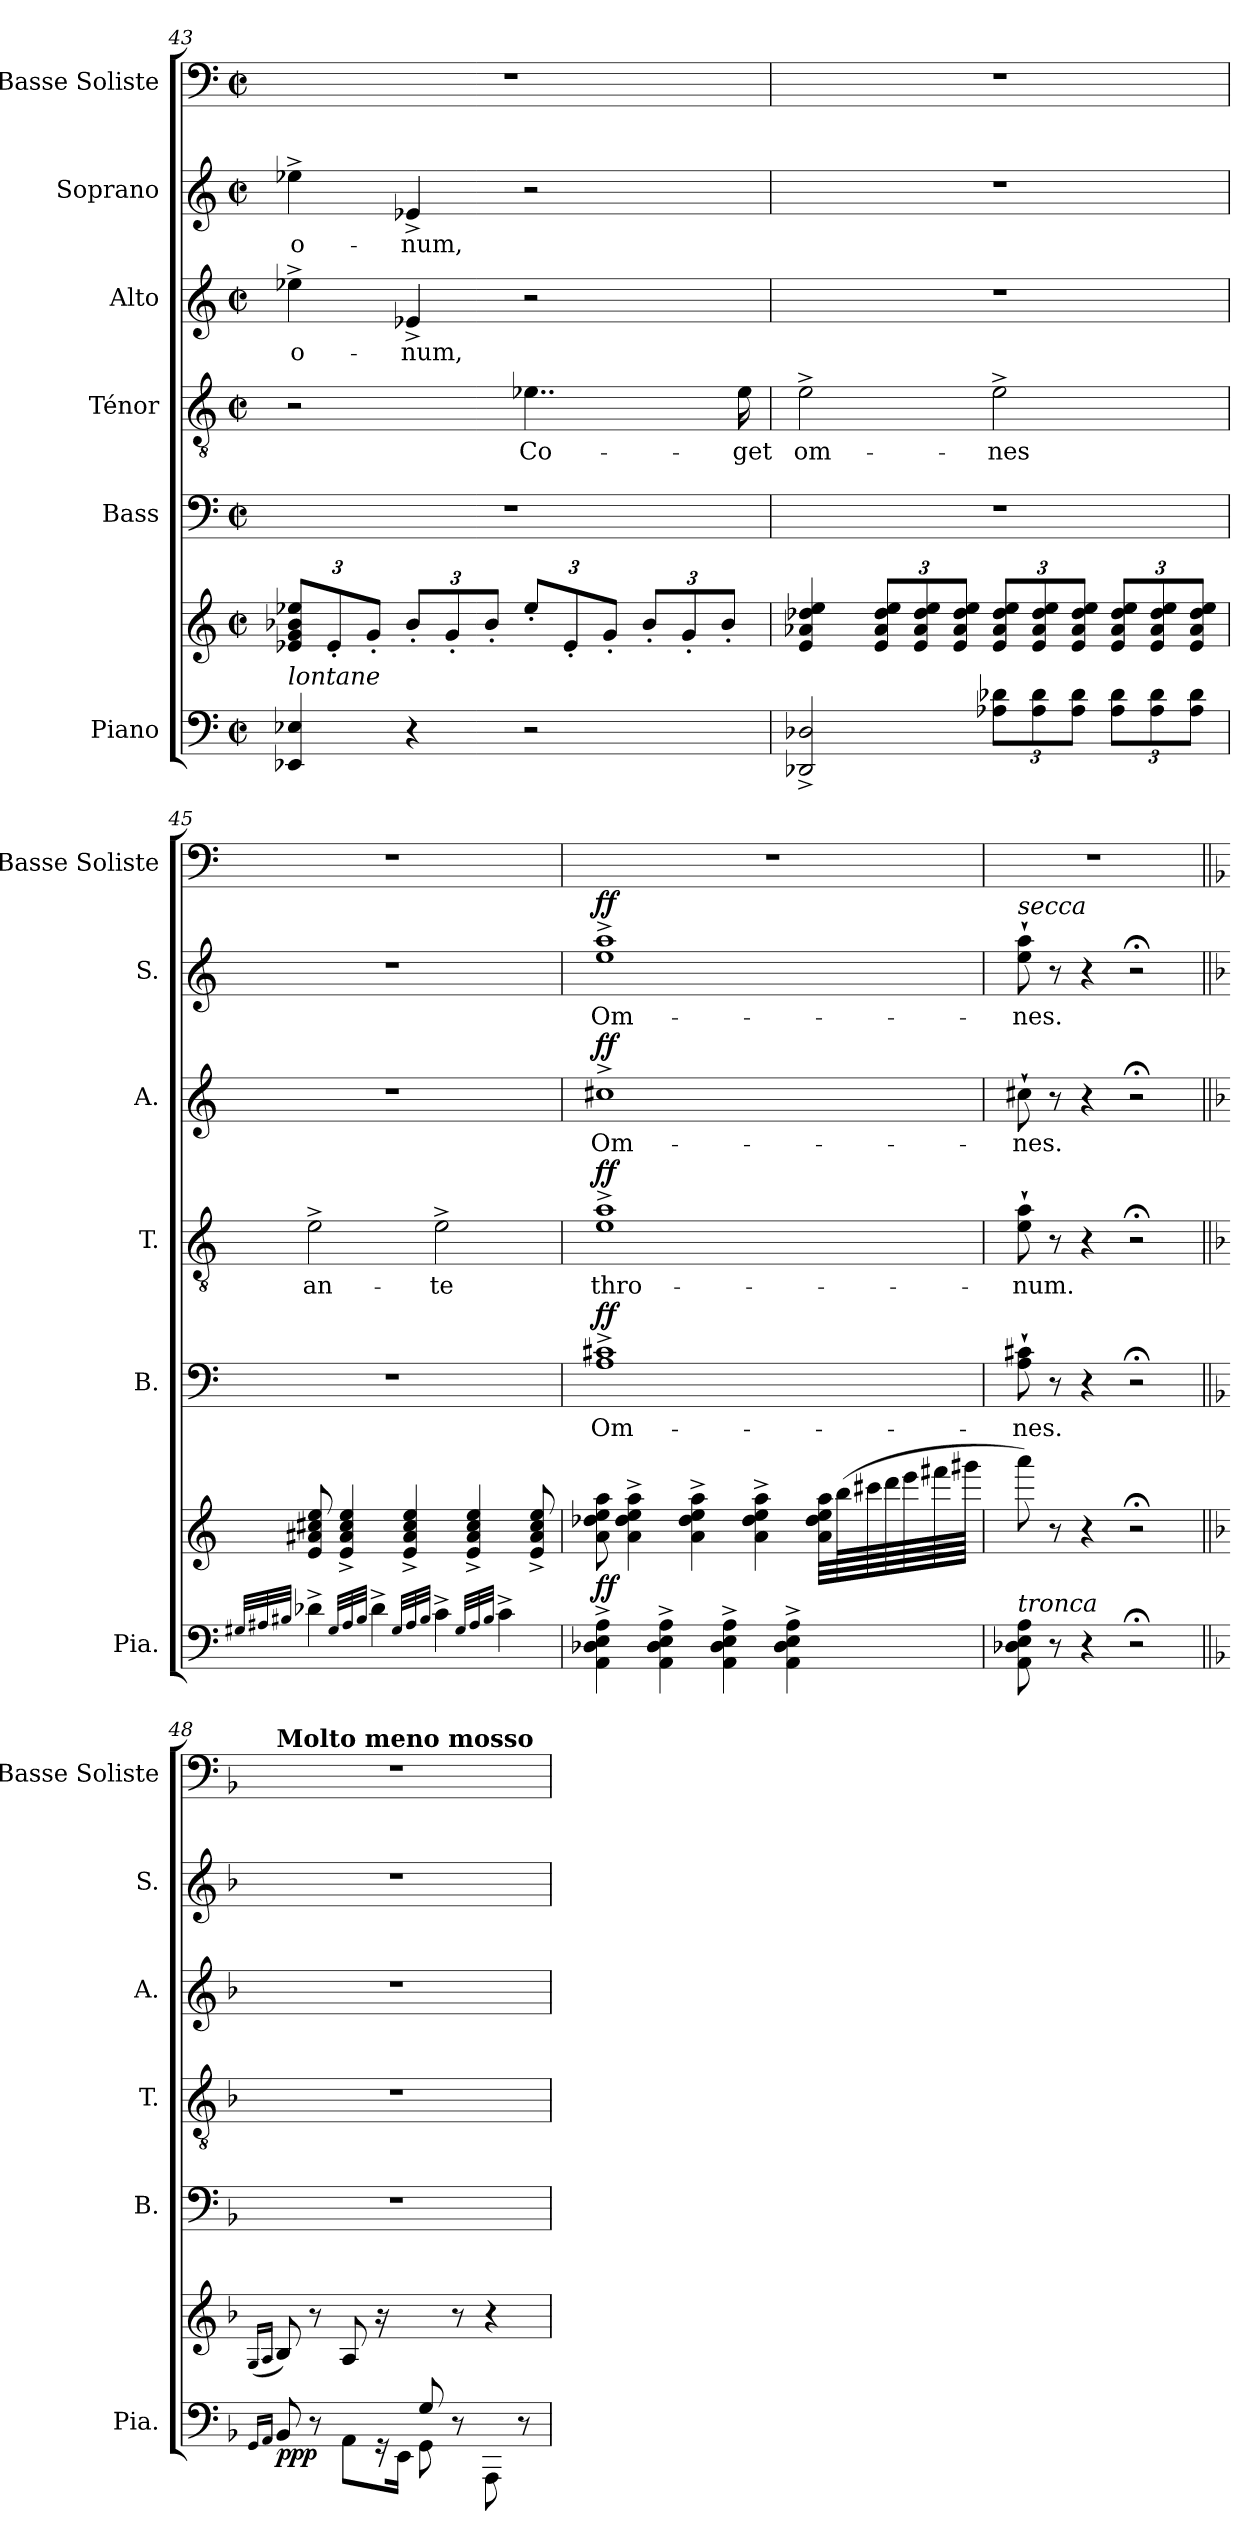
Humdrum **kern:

**kern	**kern	**dynam	**kern	**text	**dynam	**kern	**text	**dynam	**kern	**text	**dynam	**kern	**text	**dynam	**kern
*part6	*part6	*part6	*part5	*part5	*part5	*part4	*part4	*part4	*part3	*part3	*part3	*part2	*part2	*part2	*part1
*staff7	*staff6	*staff6/7	*staff5	*staff5	*staff5	*staff4	*staff4	*staff4	*staff3	*staff3	*staff3	*staff2	*staff2	*staff2	*staff1
*I"Piano	*	*	*I"Bass	*	*	*I"Ténor	*	*	*I"Alto	*	*	*I"Soprano	*	*	*I"Basse Soliste
*I'Pia.	*	*	*I'B.	*	*	*I'T.	*	*	*I'A.	*	*	*I'S.	*	*	*I'Basse Soliste
*clefF4	*clefG2	*	*clefF4	*	*	*clefGv2	*	*	*clefG2	*	*	*clefG2	*	*	*clefF4
*k[]	*k[]	*	*k[]	*	*	*k[]	*	*	*k[]	*	*	*k[]	*	*	*k[]
*M2/2	*M2/2	*	*M2/2	*	*	*M2/2	*	*	*M2/2	*	*	*M2/2	*	*	*M2/2
*met(c|)	*met(c|)	*	*met(c|)	*	*	*met(c|)	*	*	*met(c|)	*	*	*met(c|)	*	*	*met(c|)
*	*Xbrackettup	*	*	*	*	*	*	*	*	*	*	*	*	*	*
=43	=43	=43	=43	=43	=43	=43	=43	=43	=43	=43	=43	=43	=43	=43	=43
!LO:TX:a:i:t=lontane	!	!	!	!	!	!	!	!	!	!	!	!	!	!	!
!	!	!	!	!	!	!	!	!	!	!LO:LY:b	!	!	!LO:LY:b	!	!
4EE-X/ 4E-X/	12e-X/ 12g/ 12b-X/ 12ee-X/L	.	1r	.	.	2r	.	.	4ee-X^\	-o-	.	4ee-X^\	-o-	.	1r
.	12e-'/	.	.	.	.	.	.	.	.	.	.	.	.	.	.
.	12g'/J	.	.	.	.	.	.	.	.	.	.	.	.	.	.
!	!	!	!	!	!	!	!	!	!	!LO:LY:b	!	!	!LO:LY:b	!	!
4r	12b-'/L	.	.	.	.	.	.	.	4e-X^/	-num,	.	4e-X^/	-num,	.	.
.	12g'/	.	.	.	.	.	.	.	.	.	.	.	.	.	.
.	12b-'/J	.	.	.	.	.	.	.	.	.	.	.	.	.	.
!	!	!	!	!	!	!	!LO:LY:b	!	!	!	!	!	!	!	!
2r	12ee-'/L	.	.	.	.	4..e-X\	Co-	.	2r	.	.	2r	.	.	.
.	12e-'/	.	.	.	.	.	.	.	.	.	.	.	.	.	.
.	12g'/J	.	.	.	.	.	.	.	.	.	.	.	.	.	.
.	12b-'/L	.	.	.	.	.	.	.	.	.	.	.	.	.	.
.	12g'/	.	.	.	.	.	.	.	.	.	.	.	.	.	.
.	12b-'/J	.	.	.	.	.	.	.	.	.	.	.	.	.	.
!	!	!	!	!	!	!	!LO:LY:b	!	!	!	!	!	!	!	!
.	.	.	.	.	.	16e-\	-get	.	.	.	.	.	.	.	.
=44	=44	=44	=44	=44	=44	=44	=44	=44	=44	=44	=44	=44	=44	=44	=44
!	!	!	!	!	!	!	!LO:LY:b	!	!	!	!	!	!	!	!
2DD-X/^ 2D-X/^	4e/ 4a-X/ 4dd-X/ 4ee/	.	1r	.	.	2e^\	om-	.	1r	.	.	1r	.	.	1r
.	12e/ 12a-/ 12dd-/ 12ee/L	.	.	.	.	.	.	.	.	.	.	.	.	.	.
.	12e/ 12a-/ 12dd-/ 12ee/	.	.	.	.	.	.	.	.	.	.	.	.	.	.
.	12e/ 12a-/ 12dd-/ 12ee/J	.	.	.	.	.	.	.	.	.	.	.	.	.	.
*Xbrackettup	*	*	*	*	*	*	*	*	*	*	*	*	*	*	*
!	!	!	!	!	!	!	!LO:LY:b	!	!	!	!	!	!	!	!
12A-X\ 12d-X\L	12e/ 12a-/ 12dd-/ 12ee/L	.	.	.	.	2e^\	-nes	.	.	.	.	.	.	.	.
12A-\ 12d-\	12e/ 12a-/ 12dd-/ 12ee/	.	.	.	.	.	.	.	.	.	.	.	.	.	.
12A-\ 12d-\J	12e/ 12a-/ 12dd-/ 12ee/J	.	.	.	.	.	.	.	.	.	.	.	.	.	.
12A-\ 12d-\L	12e/ 12a-/ 12dd-/ 12ee/L	.	.	.	.	.	.	.	.	.	.	.	.	.	.
12A-\ 12d-\	12e/ 12a-/ 12dd-/ 12ee/	.	.	.	.	.	.	.	.	.	.	.	.	.	.
12A-\ 12d-\J	12e/ 12a-/ 12dd-/ 12ee/J	.	.	.	.	.	.	.	.	.	.	.	.	.	.
!!LO:PB:g=z
=45	=45	=45	=45	=45	=45	=45	=45	=45	=45	=45	=45	=45	=45	=45	=45
32qG#X/LLL	.	.	.	.	.	.	.	.	.	.	.	.	.	.	.
32qA#X/	.	.	.	.	.	.	.	.	.	.	.	.	.	.	.
32qB#X/JJJ	.	.	.	.	.	.	.	.	.	.	.	.	.	.	.
!	!	!	!	!	!	!	!LO:LY:b	!	!	!	!	!	!	!	!
4d-X^\	8e/ 8a#X/ 8cc#X/ 8ee/	.	1r	.	.	2e^\	an-	.	1r	.	.	1r	.	.	1r
.	4e/^ 4a#/^ 4cc#/^ 4ee/^	.	.	.	.	.	.	.	.	.	.	.	.	.	.
32qG#/LLL	.	.	.	.	.	.	.	.	.	.	.	.	.	.	.
32qA#/	.	.	.	.	.	.	.	.	.	.	.	.	.	.	.
32qB#/JJJ	.	.	.	.	.	.	.	.	.	.	.	.	.	.	.
4d-^\	.	.	.	.	.	.	.	.	.	.	.	.	.	.	.
.	4e/^ 4a#/^ 4cc#/^ 4ee/^	.	.	.	.	.	.	.	.	.	.	.	.	.	.
32qG#/LLL	.	.	.	.	.	.	.	.	.	.	.	.	.	.	.
32qA#/	.	.	.	.	.	.	.	.	.	.	.	.	.	.	.
32qB#/JJJ	.	.	.	.	.	.	.	.	.	.	.	.	.	.	.
!	!	!	!	!	!	!	!LO:LY:b	!	!	!	!	!	!	!	!
4c^\	.	.	.	.	.	2e^\	-te	.	.	.	.	.	.	.	.
.	4e/^ 4a#/^ 4cc#/^ 4ee/^	.	.	.	.	.	.	.	.	.	.	.	.	.	.
32qG#/LLL	.	.	.	.	.	.	.	.	.	.	.	.	.	.	.
32qA#/	.	.	.	.	.	.	.	.	.	.	.	.	.	.	.
32qB#/JJJ	.	.	.	.	.	.	.	.	.	.	.	.	.	.	.
4c^\	.	.	.	.	.	.	.	.	.	.	.	.	.	.	.
.	8e/^ 8a#/^ 8cc#/^ 8ee/^	.	.	.	.	.	.	.	.	.	.	.	.	.	.
=46	=46	=46	=46	=46	=46	=46	=46	=46	=46	=46	=46	=46	=46	=46	=46
!	!	!LO:DY:a=2	!	!LO:LY:b	!LO:DY:a	!	!LO:LY:b	!LO:DY:a	!	!LO:LY:b	!LO:DY:a	!	!LO:LY:b	!LO:DY:a	!
4AA\^ 4D-X\^ 4E\^ 4A\^	8a\ 8dd-X\ 8ee\ 8aa\	ff	1A^ 1c#X^	Om-	ff	1e^ 1a^	thro-	ff	1cc#X^	Om-	ff	1ee^ 1aa^	Om-	ff	1r
.	4a\^ 4dd-\^ 4ee\^ 4aa\^	.	.	.	.	.	.	.	.	.	.	.	.	.	.
4AA\^ 4D-\^ 4E\^ 4A\^	.	.	.	.	.	.	.	.	.	.	.	.	.	.	.
.	4a\^ 4dd-\^ 4ee\^ 4aa\^	.	.	.	.	.	.	.	.	.	.	.	.	.	.
4AA\^ 4D-\^ 4E\^ 4A\^	.	.	.	.	.	.	.	.	.	.	.	.	.	.	.
.	4a\^ 4dd-\^ 4ee\^ 4aa\^	.	.	.	.	.	.	.	.	.	.	.	.	.	.
4AA\^ 4D-\^ 4E\^ 4A\^	.	.	.	.	.	.	.	.	.	.	.	.	.	.	.
.	32a\ 32dd-\ 32ee\ 32aa\LLL	.	.	.	.	.	.	.	.	.	.	.	.	.	.
.	(>64bb\L	.	.	.	.	.	.	.	.	.	.	.	.	.	.
.	64ccc#X\	.	.	.	.	.	.	.	.	.	.	.	.	.	.
.	64ddd\	.	.	.	.	.	.	.	.	.	.	.	.	.	.
.	64eee\	.	.	.	.	.	.	.	.	.	.	.	.	.	.
.	64fff#X\	.	.	.	.	.	.	.	.	.	.	.	.	.	.
.	64ggg#X\JJJJ	.	.	.	.	.	.	.	.	.	.	.	.	.	.
=47	=47	=47	=47	=47	=47	=47	=47	=47	=47	=47	=47	=47	=47	=47	=47
!	!	!	!	!	!	!	!	!	!	!	!	!LO:TX:a:i:t=secca	!	!	!
!LO:TX:a:i:t=tronca	!	!	!	!	!	!	!	!	!	!	!	!	!	!	!
!	!	!	!	!LO:LY:b	!	!	!LO:LY:b	!	!	!LO:LY:b	!	!	!LO:LY:b	!	!
8AA\ 8D-X\ 8E\ 8A\	8aaa\)	.	8A\` 8c#X\`	-nes.	.	8e\` 8a\`	-num.	.	8cc#X`\	-nes.	.	8ee\` 8aa\`	-nes.	.	1r
8r	8r	.	8r	.	.	8r	.	.	8r	.	.	8r	.	.	.
4r	4r	.	4r	.	.	4r	.	.	4r	.	.	4r	.	.	.
2r;<	2r;<	.	2r;<	.	.	2r;<	.	.	2r;<	.	.	2r;<	.	.	.
!!LO:LB:g=z
=48||	=48||	=48||	=48||	=48||	=48||	=48||	=48||	=48||	=48||	=48||	=48||	=48||	=48||	=48||	=48||
*k[b-]	*k[b-]	*	*k[b-]	*	*	*k[b-]	*	*	*k[b-]	*	*	*k[b-]	*	*	*k[b-]
*	*	*	*	*	*	*	*	*	*	*	*	*	*	*	*MM72
*^	*	*	*	*	*	*	*	*	*	*	*	*	*	*	*
.	16qGG/LL	(<16qG/LL	.	.	.	.	.	.	.	.	.	.	.	.	.	.
.	16qAA/JJ	16qA/JJ	.	.	.	.	.	.	.	.	.	.	.	.	.	.
!	!	!	!	!	!	!	!	!	!	!	!	!	!	!	!	!LO:TX:a:B:t=Molto meno mosso
!	!	!	!LO:DY:b=2	!	!	!	!	!	!	!	!	!	!	!	!	!
4..ryy	8BB-/	8B-/)	ppp	1r	.	.	1r	.	.	1r	.	.	1r	.	.	1r
.	8r	8r	.	.	.	.	.	.	.	.	.	.	.	.	.	.
.	8AA\L	8A/L	.	.	.	.	.	.	.	.	.	.	.	.	.	.
.	16r	16r	.	.	.	.	.	.	.	.	.	.	.	.	.	.
16E/Jk	16EE\Jk	8.ryy	.	.	.	.	.	.	.	.	.	.	.	.	.	.
8G/	8GG\	.	.	.	.	.	.	.	.	.	.	.	.	.	.	.
4.ryy	8r	8r	.	.	.	.	.	.	.	.	.	.	.	.	.	.
.	8AAA\	4r	.	.	.	.	.	.	.	.	.	.	.	.	.	.
.	8r	.	.	.	.	.	.	.	.	.	.	.	.	.	.	.
*v	*v	*	*	*	*	*	*	*	*	*	*	*	*	*	*	*
=	=	=	=	=	=	=	=	=	=	=	=	=	=	=	=
*-	*-	*-	*-	*-	*-	*-	*-	*-	*-	*-	*-	*-	*-	*-	*-
